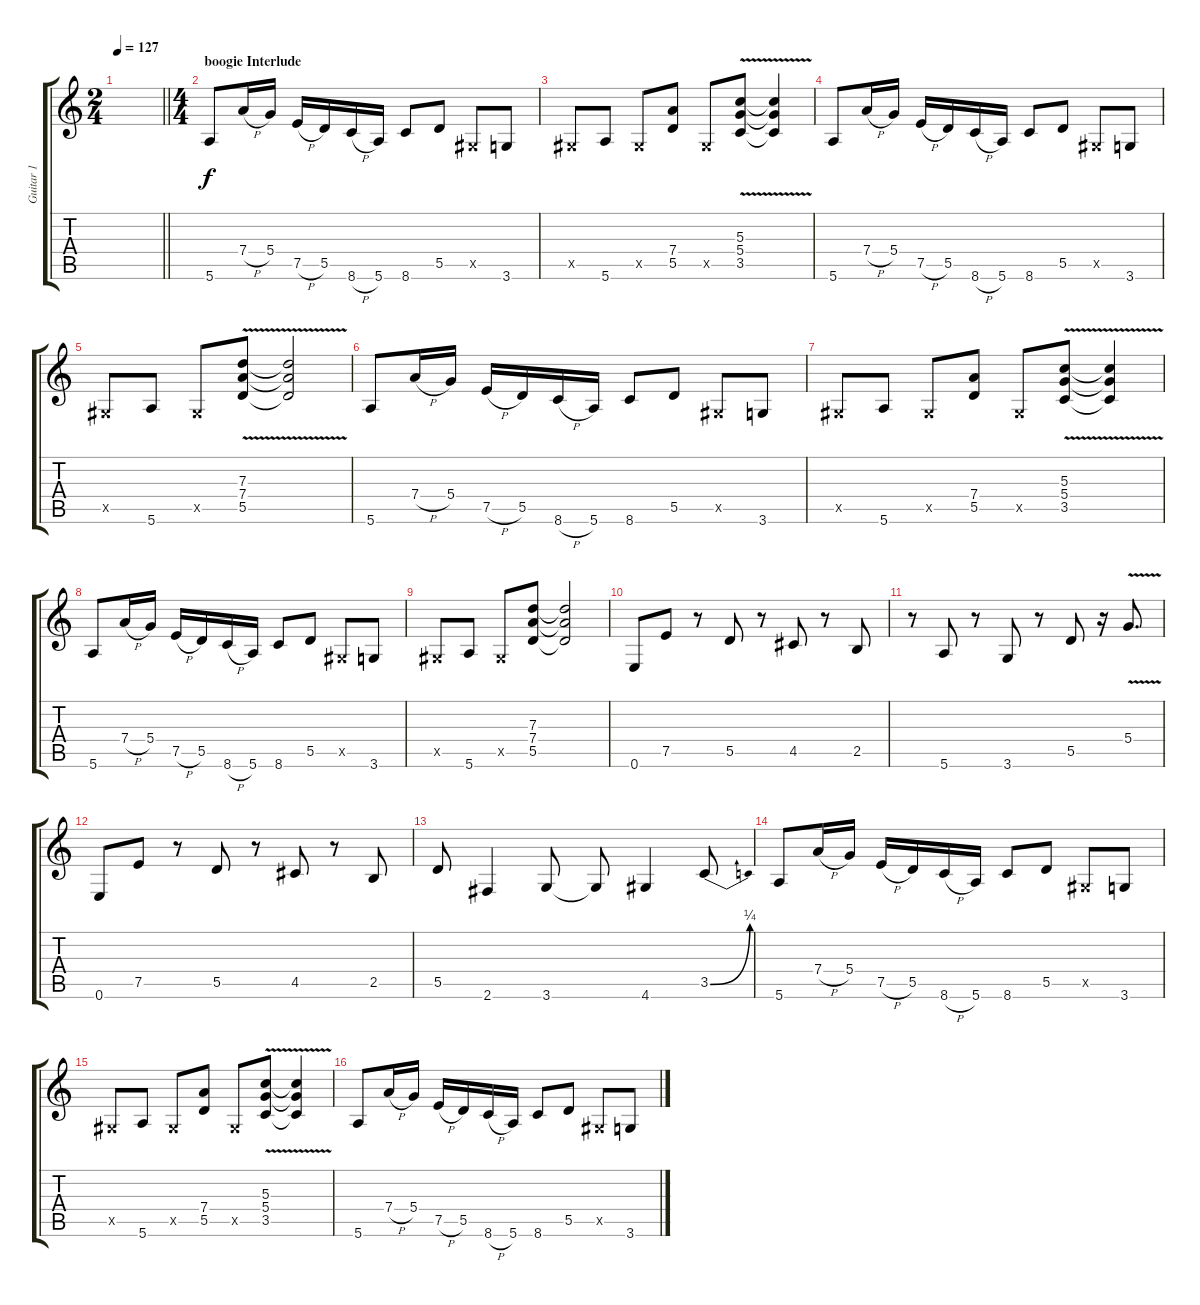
\track ("Guitar 1" "Guitar 1") {instrument electricguitarmuted}
\staff {score tabs}
\tuning (E4 B3 G3 D3 A2 E2) {hide}
\ts (2 4)
\tempo 127
\clef g2
\barLineRight lightlight
\ks c
|
\ts (4 4)
\section ("" "boogie Interlude")
5.6.8 7.4{h}.16 5.4.16 7.5{h}.16 5.5.16 8.6{h}.16 5.6.16 8.6.8 5.5.8 -1.5{x}.8 3.6.8 |
-1.5{x}.8 5.6.8 -1.5{x}.8 (7.4 5.5).8 -1.5{x}.8 (5.3{v} 5.4{v} 3.5{v}).8 (5.3{t} 5.4{t} 3.5{t}).4 |
5.6.8 7.4{h}.16 5.4.16 7.5{h}.16 5.5.16 8.6{h}.16 5.6.16 8.6.8 5.5.8 -1.5{x}.8 3.6.8 |
-1.5{x}.8 5.6.8 -1.5{x}.8 (7.3{v} 7.4{v} 5.5{v}).8 (7.3{t} 7.4{t} 5.5{t}).2 |
5.6.8 7.4{h}.16 5.4.16 7.5{h}.16 5.5.16 8.6{h}.16 5.6.16 8.6.8 5.5.8 -1.5{x}.8 3.6.8 |
-1.5{x}.8 5.6.8 -1.5{x}.8 (7.4 5.5).8 -1.5{x}.8 (5.3{v} 5.4{v} 3.5{v}).8 (5.3{t} 5.4{t} 3.5{t}).4 |
5.6.8 7.4{h}.16 5.4.16 7.5{h}.16 5.5.16 8.6{h}.16 5.6.16 8.6.8 5.5.8 -1.5{x}.8 3.6.8 |
-1.5{x}.8 5.6.8 -1.5{x}.8 (7.3 7.4 5.5).8 (7.3{t} 7.4{t} 5.5{t}).2 |
0.6.8 7.5.8 r.8 5.5.8 r.8 4.5.8 r.8 2.5.8 |
r.8 5.6.8 r.8 3.6.8 r.8 5.5.8 r.16 5.4{v}.8{d} |
0.6.8 7.5.8 r.8 5.5.8 r.8 4.5.8 r.8 2.5.8 |
5.5.8 2.6.4 3.6.8 3.6{t}.8 4.6.4 3.5{be (bend 0 0 60 1)}.8 |
5.6.8 7.4{h}.16 5.4.16 7.5{h}.16 5.5.16 8.6{h}.16 5.6.16 8.6.8 5.5.8 -1.5{x}.8 3.6.8 |
-1.5{x}.8 5.6.8 -1.5{x}.8 (7.4 5.5).8 -1.5{x}.8 (5.3{v} 5.4{v} 3.5{v}).8 (5.3{t} 5.4{t} 3.5{t}).4 |
5.6.8 7.4{h}.16 5.4.16 7.5{h}.16 5.5.16 8.6{h}.16 5.6.16 8.6.8 5.5.8 -1.5{x}.8 3.6.8
